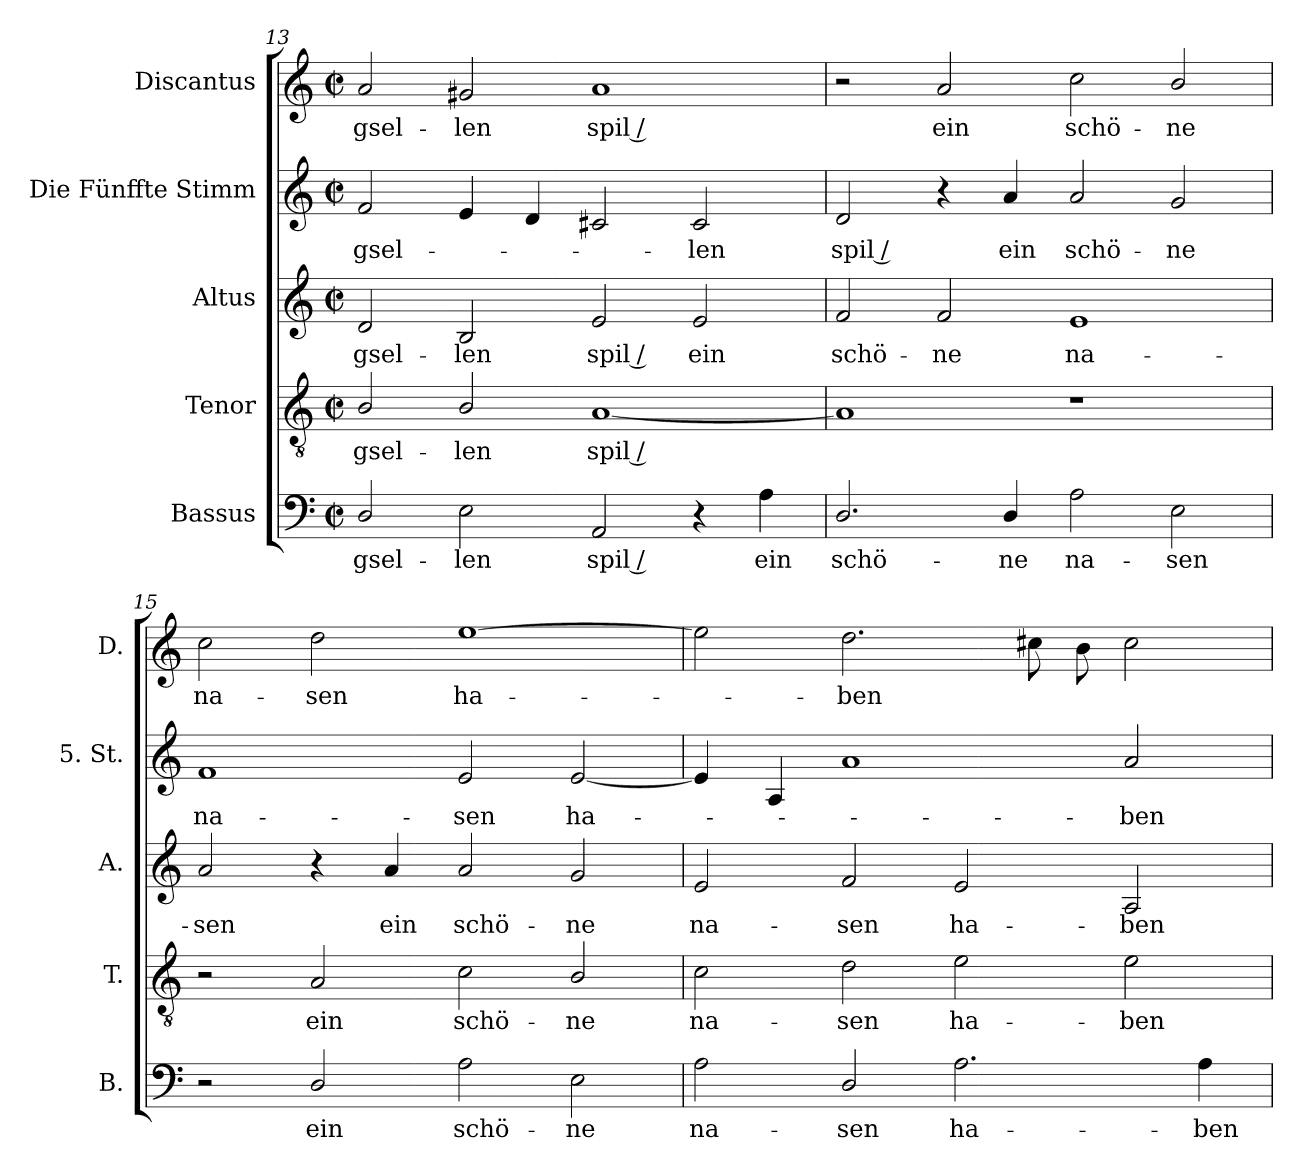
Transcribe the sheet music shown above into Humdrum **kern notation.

**kern	**text	**kern	**text	**kern	**text	**kern	**text	**kern	**text
*part5	*part5	*part4	*part4	*part3	*part3	*part2	*part2	*part1	*part1
*staff5	*staff5	*staff4	*staff4	*staff3	*staff3	*staff2	*staff2	*staff1	*staff1
*I"Bassus	*	*I"Tenor	*	*I"Altus	*	*I"Die Fünffte Stimm	*	*I"Discantus	*
*I'B.	*	*I'T.	*	*I'A.	*	*I'5. St.	*	*I'D.	*
*clefF4	*	*clefGv2	*	*clefG2	*	*clefG2	*	*clefG2	*
*	*	*ITrd7c12	*	*	*	*	*	*	*
*k[]	*	*k[]	*	*k[]	*	*k[]	*	*k[]	*
*C:	*	*C:	*	*C:	*	*C:	*	*C:	*
*M2/2	*	*M2/2	*	*M2/2	*	*M2/2	*	*M2/2	*
*met(c|)	*	*met(c|)	*	*met(c|)	*	*met(c|)	*	*met(c|)	*
=13	=13	=13	=13	=13	=13	=13	=13	=13	=13
!	!LO:LY:b:color=#000000	!	!	!	!	!	!	!	!
!	!	!	!LO:LY:b:color=#000000	!	!	!	!	!	!
!	!	!	!	!	!LO:LY:b:color=#000000	!	!	!	!
!	!	!	!	!	!	!	!LO:LY:b:color=#000000	!	!
!	!	!	!	!	!	!	!	!	!LO:LY:b:color=#000000
2Di/	gsel-	2BBi/	gsel-	2di/	gsel-	2fi/	gsel-	2ai/	gsel-
!	!LO:LY:b:color=#000000	!	!	!	!	!	!	!	!
!	!	!	!LO:LY:b:color=#000000	!	!	!	!	!	!
!	!	!	!	!	!LO:LY:b:color=#000000	!	!	!	!
!	!	!	!	!	!	!	!	!	!LO:LY:b:color=#000000
2Ei\	-len	2BBi/	-len	2Bi/	-len	4ei/	.	2g#Xi/	-len
.	.	.	.	.	.	4di/	.	.	.
!	!LO:LY:b:color=#000000	!	!	!	!	!	!	!	!
!	!	!	!LO:LY:b:color=#000000	!	!	!	!	!	!
!	!	!	!	!	!LO:LY:b:color=#000000	!	!	!	!
!	!	!	!	!	!	!	!	!	!LO:LY:b:color=#000000
2AAi/	spil /	[1AAi	spil /	2ei/	spil /	2c#Xi/	.	1ai	spil /
!	!	!	!	!	!LO:LY:b:color=#000000	!	!	!	!
!	!	!	!	!	!	!	!LO:LY:b:color=#000000	!	!
4r	.	.	.	2ei/	ein	2c#i/	-len	.	.
!	!LO:LY:b:color=#000000	!	!	!	!	!	!	!	!
4Ai\	ein	.	.	.	.	.	.	.	.
=14	=14	=14	=14	=14	=14	=14	=14	=14	=14
!	!LO:LY:b:color=#000000	!	!	!	!	!	!	!	!
!	!	!	!	!	!LO:LY:b:color=#000000	!	!	!	!
!	!	!	!	!	!	!	!LO:LY:b:color=#000000	!	!
2.Di/	schö-	1AAi]	.	2fi/	schö-	2di/	spil /	2r	.
!	!	!	!	!	!LO:LY:b:color=#000000	!	!	!	!
!	!	!	!	!	!	!	!	!	!LO:LY:b:color=#000000
.	.	.	.	2fi/	-ne	4r	.	2ai/	ein
!	!LO:LY:b:color=#000000	!	!	!	!	!	!	!	!
!	!	!	!	!	!	!	!LO:LY:b:color=#000000	!	!
4Di/	-ne	.	.	.	.	4ai/	ein	.	.
!	!LO:LY:b:color=#000000	!	!	!	!	!	!	!	!
!	!	!	!	!	!LO:LY:b:color=#000000	!	!	!	!
!	!	!	!	!	!	!	!LO:LY:b:color=#000000	!	!
!	!	!	!	!	!	!	!	!	!LO:LY:b:color=#000000
2Ai\	na-	1r	.	1ei	na-	2ai/	schö-	2cci\	schö-
!	!LO:LY:b:color=#000000	!	!	!	!	!	!	!	!
!	!	!	!	!	!	!	!LO:LY:b:color=#000000	!	!
!	!	!	!	!	!	!	!	!	!LO:LY:b:color=#000000
2Ei\	-sen	.	.	.	.	2gi/	-ne	2bi/	-ne
=15	=15	=15	=15	=15	=15	=15	=15	=15	=15
!	!	!	!	!	!LO:LY:b:color=#000000	!	!	!	!
!	!	!	!	!	!	!	!LO:LY:b:color=#000000	!	!
!	!	!	!	!	!	!	!	!	!LO:LY:b:color=#000000
2r	.	2r	.	2ai/	-sen	1fi	na-	2cci\	na-
!	!LO:LY:b:color=#000000	!	!	!	!	!	!	!	!
!	!	!	!LO:LY:b:color=#000000	!	!	!	!	!	!
!	!	!	!	!	!	!	!	!	!LO:LY:b:color=#000000
2Di/	ein	2AAi/	ein	4r	.	.	.	2ddi\	-sen
!	!	!	!	!	!LO:LY:b:color=#000000	!	!	!	!
.	.	.	.	4ai/	ein	.	.	.	.
!	!LO:LY:b:color=#000000	!	!	!	!	!	!	!	!
!	!	!	!LO:LY:b:color=#000000	!	!	!	!	!	!
!	!	!	!	!	!LO:LY:b:color=#000000	!	!	!	!
!	!	!	!	!	!	!	!LO:LY:b:color=#000000	!	!
!	!	!	!	!	!	!	!	!	!LO:LY:b:color=#000000
2Ai\	schö-	2Ci\	schö-	2ai/	schö-	2ei/	-sen	[1eei	ha-
!	!LO:LY:b:color=#000000	!	!	!	!	!	!	!	!
!	!	!	!LO:LY:b:color=#000000	!	!	!	!	!	!
!	!	!	!	!	!LO:LY:b:color=#000000	!	!	!	!
!	!	!	!	!	!	!	!LO:LY:b:color=#000000	!	!
2Ei\	-ne	2BBi/	-ne	2gi/	-ne	[2ei/	ha-	.	.
!!LO:LB:g=z
=16	=16	=16	=16	=16	=16	=16	=16	=16	=16
!	!LO:LY:b:color=#000000	!	!	!	!	!	!	!	!
!	!	!	!LO:LY:b:color=#000000	!	!	!	!	!	!
!	!	!	!	!	!LO:LY:b:color=#000000	!	!	!	!
2Ai\	na-	2Ci\	na-	2ei/	na-	4ei/]	.	2eei\]	.
.	.	.	.	.	.	4Ai/	.	.	.
!	!LO:LY:b:color=#000000	!	!	!	!	!	!	!	!
!	!	!	!LO:LY:b:color=#000000	!	!	!	!	!	!
!	!	!	!	!	!LO:LY:b:color=#000000	!	!	!	!
!	!	!	!	!	!	!	!	!	!LO:LY:b:color=#000000
2Di/	-sen	2Di\	-sen	2fi/	-sen	1ai	.	2.ddi\	-ben
!	!LO:LY:b:color=#000000	!	!	!	!	!	!	!	!
!	!	!	!LO:LY:b:color=#000000	!	!	!	!	!	!
!	!	!	!	!	!LO:LY:b:color=#000000	!	!	!	!
2.Ai\	ha-	2Ei\	ha-	2ei/	ha-	.	.	.	.
.	.	.	.	.	.	.	.	8cc#i\	.
.	.	.	.	.	.	.	.	8bi\	.
!	!	!	!LO:LY:b:color=#000000	!	!	!	!	!	!
!	!	!	!	!	!LO:LY:b:color=#000000	!	!	!	!
!	!	!	!	!	!	!	!LO:LY:b:color=#000000	!	!
.	.	2Ei\	-ben	2Ai/	-ben	2ai/	-ben	2cc#i\	.
!	!LO:LY:b:color=#000000	!	!	!	!	!	!	!	!
4Ai\	-ben	.	.	.	.	.	.	.	.
=	=	=	=	=	=	=	=	=	=
*-	*-	*-	*-	*-	*-	*-	*-	*-	*-
